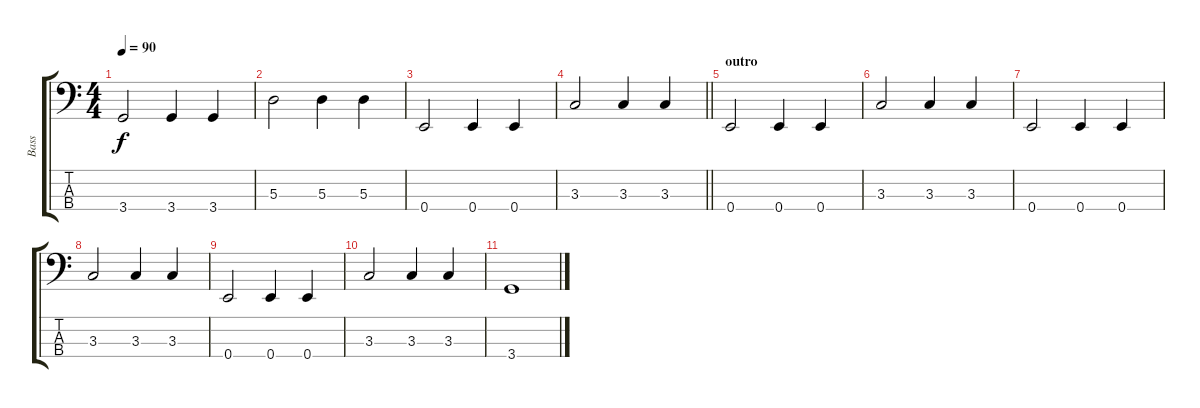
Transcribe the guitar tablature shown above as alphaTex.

\track ("Bass" "Bass") {instrument electricbassfinger}
\staff {score tabs}
\tuning (G2 D2 A1 E1) {hide}
\ts (4 4)
\tempo 90
\clef f4
\ks c
3.4.2{dy f} 3.4.4 3.4.4 |
5.3.2 5.3.4 5.3.4 |
0.4.2 0.4.4 0.4.4 |
\barLineRight lightlight
3.3.2 3.3.4 3.3.4 |
\section ("" "outro")
0.4.2 0.4.4 0.4.4 |
3.3.2 3.3.4 3.3.4 |
0.4.2 0.4.4 0.4.4 |
3.3.2 3.3.4 3.3.4 |
0.4.2 0.4.4 0.4.4 |
3.3.2 3.3.4 3.3.4 |
3.4.1
